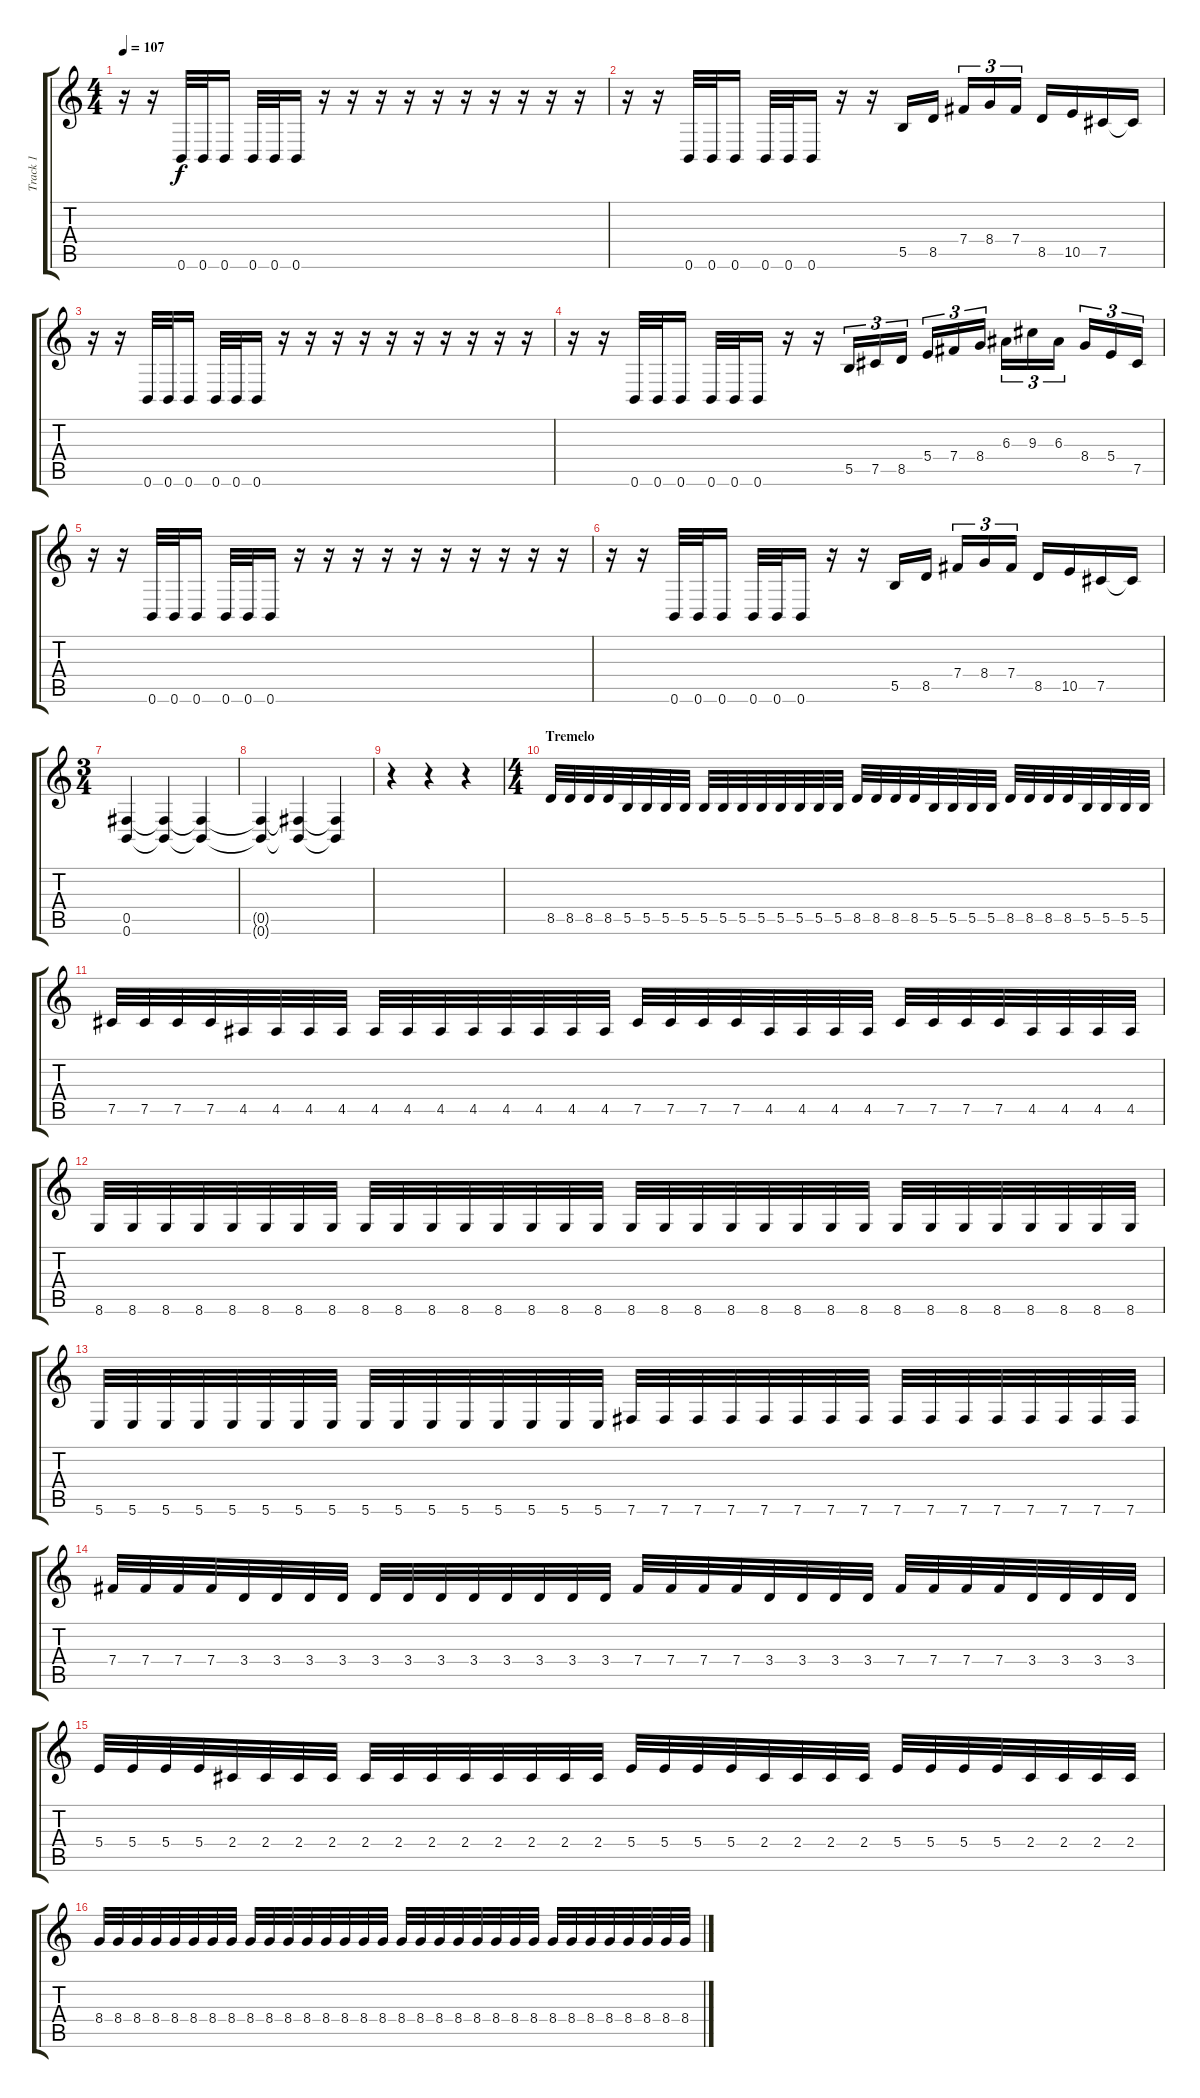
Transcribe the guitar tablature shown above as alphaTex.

\track ("Track 1" "Track 1") {instrument distortionguitar}
\staff {score tabs}
\tuning (Db4 Ab3 E3 B2 Gb2 B1) {hide}
\ts (4 4)
\tempo 107
\clef g2
\ks c
r.16{dy f} r.16 0.6.32 0.6.32 0.6.16 0.6.32 0.6.32 0.6.16 r.16 r.16 r.16 r.16 r.16 r.16 r.16 r.16 r.16 r.16 |
r.16 r.16 0.6.32 0.6.32 0.6.16 0.6.32 0.6.32 0.6.16 r.16 r.16 5.5.16 8.5.16 7.4.16{tu (3 2)} 8.4.16{tu (3 2)} 7.4.16{tu (3 2)} 8.5.16 10.5.16 7.5.16 7.5{t}.16 |
r.16 r.16 0.6.32 0.6.32 0.6.16 0.6.32 0.6.32 0.6.16 r.16 r.16 r.16 r.16 r.16 r.16 r.16 r.16 r.16 r.16 |
r.16 r.16 0.6.32 0.6.32 0.6.16 0.6.32 0.6.32 0.6.16 r.16 r.16 5.5.16{tu (3 2)} 7.5.16{tu (3 2)} 8.5.16{tu (3 2)} 5.4.16{tu (3 2)} 7.4.16{tu (3 2)} 8.4.16{tu (3 2)} 6.3.16{tu (3 2)} 9.3.16{tu (3 2)} 6.3.16{tu (3 2)} 8.4.16{tu (3 2)} 5.4.16{tu (3 2)} 7.5.16{tu (3 2)} |
r.16 r.16 0.6.32 0.6.32 0.6.16 0.6.32 0.6.32 0.6.16 r.16 r.16 r.16 r.16 r.16 r.16 r.16 r.16 r.16 r.16 |
r.16 r.16 0.6.32 0.6.32 0.6.16 0.6.32 0.6.32 0.6.16 r.16 r.16 5.5.16 8.5.16 7.4.16{tu (3 2)} 8.4.16{tu (3 2)} 7.4.16{tu (3 2)} 8.5.16 10.5.16 7.5.16 7.5{t}.16 |
\ts (3 4)
(0.5 0.6).4 (0.5{t} 0.6{t}).4 (0.5{t} 0.6{t}).4 |
(0.5{t} 0.6{t}).4 (0.5{t} 0.6{t}).4 (0.5{t} 0.6{t}).4 |
r.4 r.4 r.4 |
\ts (4 4)
\section ("" "Tremelo")
8.5.32 8.5.32 8.5.32 8.5.32 5.5.32 5.5.32 5.5.32 5.5.32 5.5.32 5.5.32 5.5.32 5.5.32 5.5.32 5.5.32 5.5.32 5.5.32 8.5.32 8.5.32 8.5.32 8.5.32 5.5.32 5.5.32 5.5.32 5.5.32 8.5.32 8.5.32 8.5.32 8.5.32 5.5.32 5.5.32 5.5.32 5.5.32 |
7.5.32 7.5.32 7.5.32 7.5.32 4.5.32 4.5.32 4.5.32 4.5.32 4.5.32 4.5.32 4.5.32 4.5.32 4.5.32 4.5.32 4.5.32 4.5.32 7.5.32 7.5.32 7.5.32 7.5.32 4.5.32 4.5.32 4.5.32 4.5.32 7.5.32 7.5.32 7.5.32 7.5.32 4.5.32 4.5.32 4.5.32 4.5.32 |
8.6.32 8.6.32 8.6.32 8.6.32 8.6.32 8.6.32 8.6.32 8.6.32 8.6.32 8.6.32 8.6.32 8.6.32 8.6.32 8.6.32 8.6.32 8.6.32 8.6.32 8.6.32 8.6.32 8.6.32 8.6.32 8.6.32 8.6.32 8.6.32 8.6.32 8.6.32 8.6.32 8.6.32 8.6.32 8.6.32 8.6.32 8.6.32 |
5.6.32 5.6.32 5.6.32 5.6.32 5.6.32 5.6.32 5.6.32 5.6.32 5.6.32 5.6.32 5.6.32 5.6.32 5.6.32 5.6.32 5.6.32 5.6.32 7.6.32 7.6.32 7.6.32 7.6.32 7.6.32 7.6.32 7.6.32 7.6.32 7.6.32 7.6.32 7.6.32 7.6.32 7.6.32 7.6.32 7.6.32 7.6.32 |
7.4.32 7.4.32 7.4.32 7.4.32 3.4.32 3.4.32 3.4.32 3.4.32 3.4.32 3.4.32 3.4.32 3.4.32 3.4.32 3.4.32 3.4.32 3.4.32 7.4.32 7.4.32 7.4.32 7.4.32 3.4.32 3.4.32 3.4.32 3.4.32 7.4.32 7.4.32 7.4.32 7.4.32 3.4.32 3.4.32 3.4.32 3.4.32 |
5.4.32 5.4.32 5.4.32 5.4.32 2.4.32 2.4.32 2.4.32 2.4.32 2.4.32 2.4.32 2.4.32 2.4.32 2.4.32 2.4.32 2.4.32 2.4.32 5.4.32 5.4.32 5.4.32 5.4.32 2.4.32 2.4.32 2.4.32 2.4.32 5.4.32 5.4.32 5.4.32 5.4.32 2.4.32 2.4.32 2.4.32 2.4.32 |
8.4.32 8.4.32 8.4.32 8.4.32 8.4.32 8.4.32 8.4.32 8.4.32 8.4.32 8.4.32 8.4.32 8.4.32 8.4.32 8.4.32 8.4.32 8.4.32 8.4.32 8.4.32 8.4.32 8.4.32 8.4.32 8.4.32 8.4.32 8.4.32 8.4.32 8.4.32 8.4.32 8.4.32 8.4.32 8.4.32 8.4.32 8.4.32
